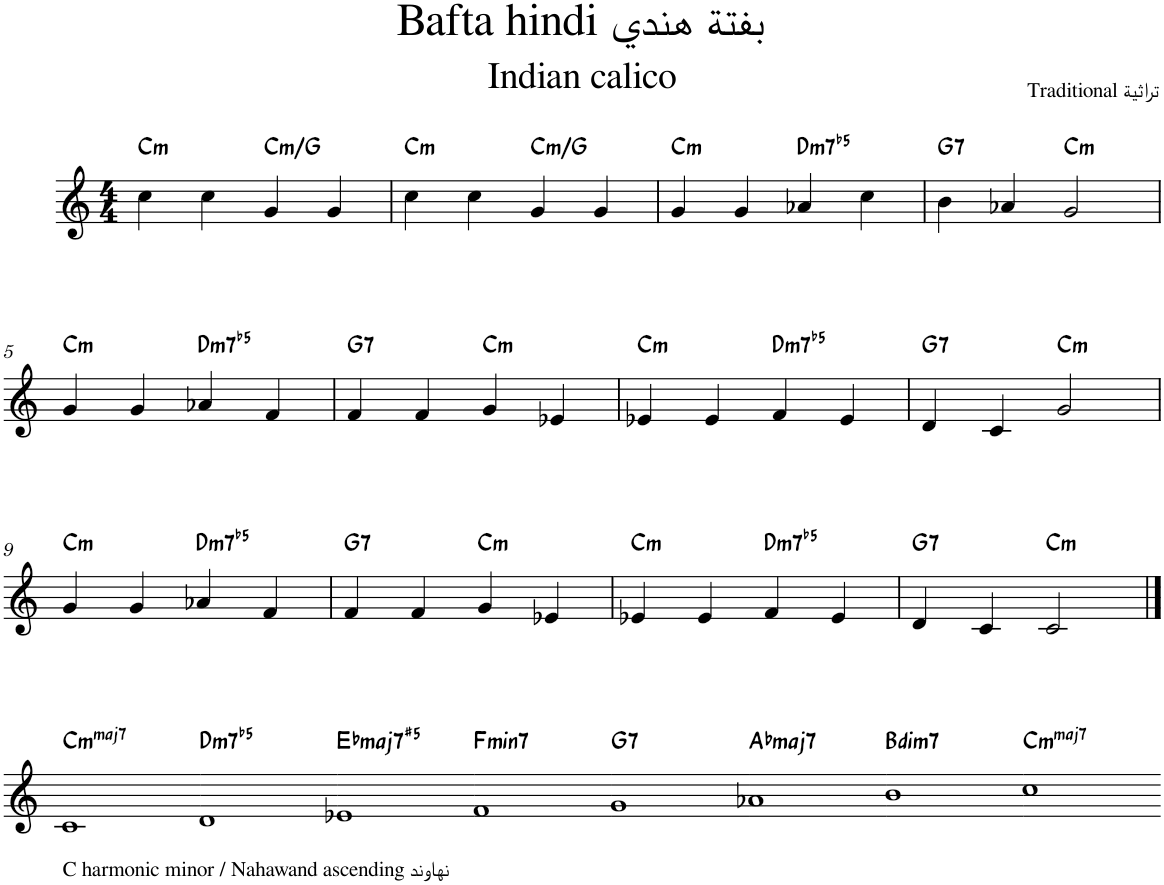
**kern	**harte
*part1	*part1
*staff1	*
*I"Piano	*
*I'Pno	*
*clefG2	*
*k[]	*
*M4/4	*
=1	=1
!	!LO:H:kt=m
4cc\	C:min
4cc\	.
!	!LO:H:kt=m
4g/	C:min/5
4g/	.
=2	=2
!	!LO:H:kt=m
4cc\	C:min
4cc\	.
!	!LO:H:kt=m
4g/	C:min/5
4g/	.
=3	=3
!	!LO:H:kt=m
4g/	C:min
4g/	.
!	!LO:H:kt=m7b5
4a-X/	D:hdim7
4cc\	.
=4	=4
!	!LO:H:kt=7
4b\	G:7
4a-X/	.
!	!LO:H:kt=m
2g/	C:min
!!LO:LB:g=z
=5	=5
!	!LO:H:kt=m
4g/	C:min
4g/	.
!	!LO:H:kt=m7b5
4a-X/	D:hdim7
4f/	.
=6	=6
!	!LO:H:kt=7
4f/	G:7
4f/	.
!	!LO:H:kt=m
4g/	C:min
4e-X/	.
=7	=7
!	!LO:H:kt=m
4e-X/	C:min
4e-/	.
!	!LO:H:kt=m7b5
4f/	D:hdim7
4e-/	.
=8	=8
!	!LO:H:kt=7
4d/	G:7
4c/	.
!	!LO:H:kt=m
2g/	C:min
!!LO:LB:g=z
=9	=9
!	!LO:H:kt=m
4g/	C:min
4g/	.
!	!LO:H:kt=m7b5
4a-X/	D:hdim7
4f/	.
=10	=10
!	!LO:H:kt=7
4f/	G:7
4f/	.
!	!LO:H:kt=m
4g/	C:min
4e-X/	.
=11	=11
!	!LO:H:kt=m
4e-X/	C:min
4e-/	.
!	!LO:H:kt=m7b5
4f/	D:hdim7
4e-/	.
=12	=12
!	!LO:H:kt=7
4d/	G:7
4c/	.
!	!LO:H:kt=m
2c/	C:min
!!LO:LB:g=z
==12X1	==12X1
!LO:TX:b:t=C harmonic minor / Nahawand ascending نهاوند	!LO:H:kt=mmaj7
1c	C:minmaj7
=13-	=13-
!	!LO:H:kt=m7b5
1d	D:hdim7
=14-	=14-
!	!LO:H:kt=maj7
1e-X	Eb:(3,#5,7)
=15-	=15-
!	!LO:H:kt=min7
1f	F:min7
=16-	=16-
!	!LO:H:kt=7
1g	G:7
=17-	=17-
!	!LO:H:kt=maj7
1a-X	Ab:maj7
=18-	=18-
!	!LO:H:kt=dim7
1b	B:dim7
=19-	=19-
!	!LO:H:kt=mmaj7
1cc	C:minmaj7
=-	=-
*-	*-
